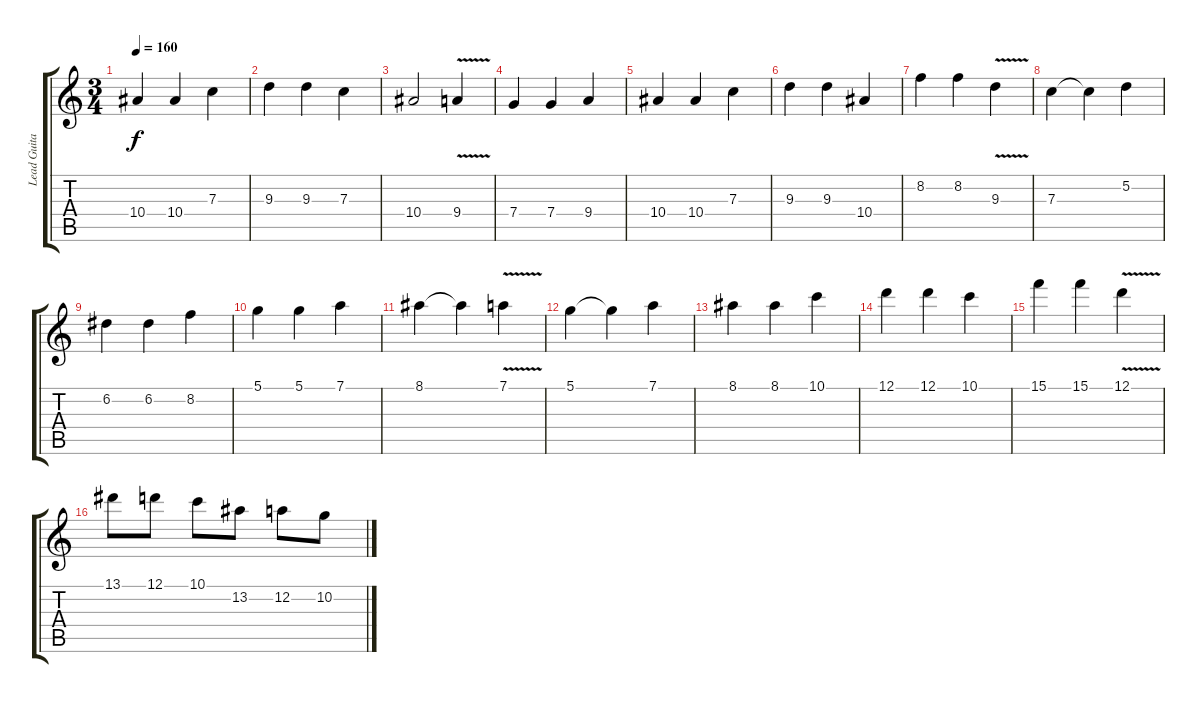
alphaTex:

\track ("Lead Guitar" "Lead Guita") {instrument distortionguitar}
\staff {score tabs}
\tuning (D4 A3 F3 C3 G2 D2) {hide}
\ts (3 4)
\tempo 160
\clef g2
\ks c
10.4.4{dy f} 10.4.4 7.3.4 |
9.3.4 9.3.4 7.3.4 |
10.4.2 9.4{v}.4 |
7.4.4 7.4.4 9.4.4 |
10.4.4 10.4.4 7.3.4 |
9.3.4 9.3.4 10.4.4 |
8.2.4 8.2.4 9.3{v}.4 |
7.3.4 7.3{t}.4 5.2.4 |
6.2.4 6.2.4 8.2.4 |
5.1.4 5.1.4 7.1.4 |
8.1.4 8.1{t}.4 7.1{v}.4 |
5.1.4 5.1{t}.4 7.1.4 |
8.1.4 8.1.4 10.1.4 |
12.1.4 12.1.4 10.1.4 |
15.1.4 15.1.4 12.1{v}.4 |
13.1.8 12.1.8 10.1.8 13.2.8 12.2.8 10.2.8
